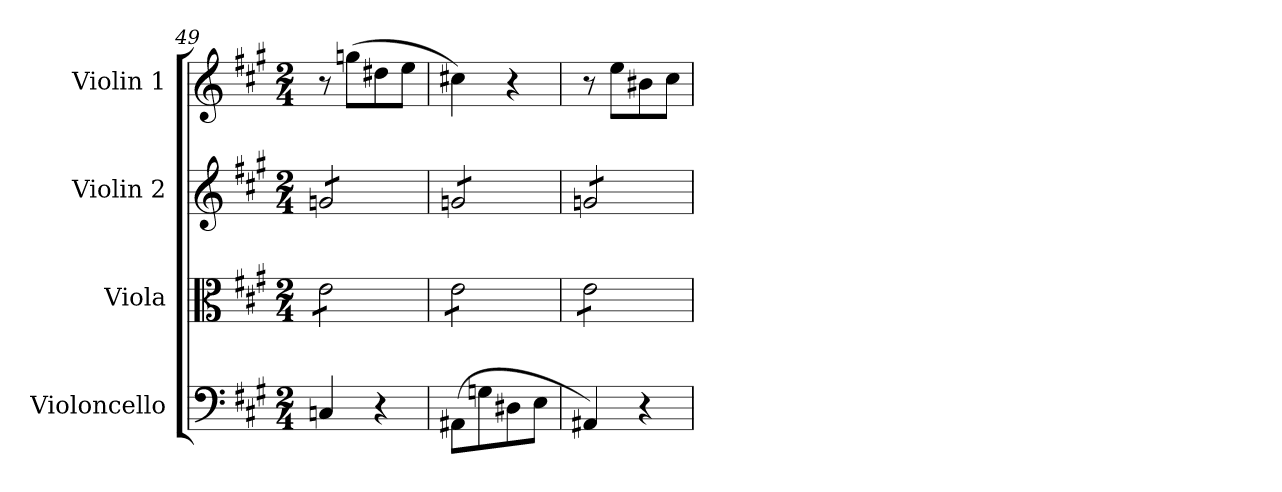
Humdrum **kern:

**kern	**kern	**kern	**kern
*part4	*part3	*part2	*part1
*staff4	*staff3	*staff2	*staff1
*I"Violoncello	*I"Viola	*I"Violin 2	*I"Violin 1
*I'Vc	*I'Vla	*I'Vln	*I'Vln
*clefF4	*clefC3	*clefG2	*clefG2
*k[f#c#g#]	*k[f#c#g#]	*k[f#c#g#]	*k[f#c#g#]
*M2/4	*M2/4	*M2/4	*M2/4
=49	=49	=49	=49
*	*tremolo	*	*
*	*	*tremolo	*
4Cn/	8e\L	8gn/L	8r
.	8e\	8gn/	(8ggn\L
4r	8e\	8gn/	8dd#X\
.	8e\J	8gn/J	8ee\J
=50	=50	=50	=50
(8AA#X\L	8e\L	8gn/L	4cc#X\)
8Gn\	8e\	8gn/	.
8D#X\	8e\	8gn/	4r
8E\J	8e\J	8gn/J	.
=51	=51	=51	=51
4AA#X/)	8e\L	8gn/L	8r
.	8e\	8gn/	8ee\L
4r	8e\	8gn/	8b#X\
.	8e\J	8gn/J	8cc#\J
*	*	*Xtremolo	*
*	*Xtremolo	*	*
=	=	=	=
*-	*-	*-	*-
